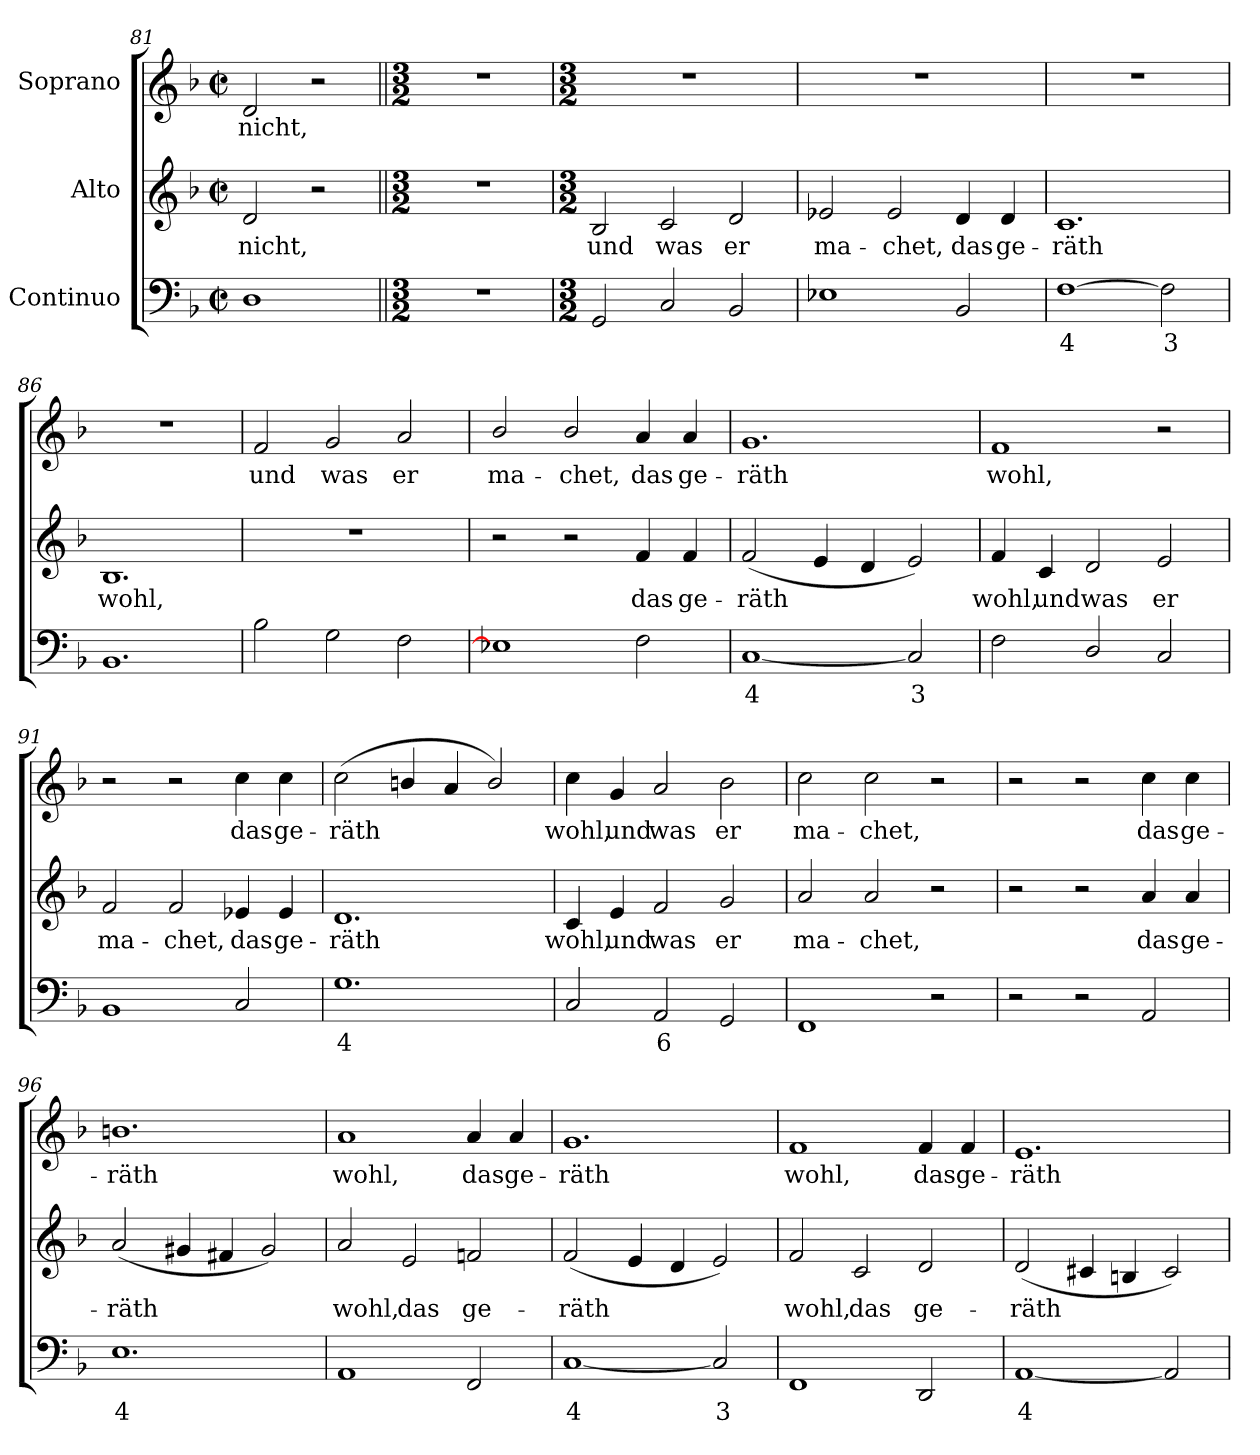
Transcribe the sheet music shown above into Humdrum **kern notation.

**kern	**text	**kern	**text	**kern	**text
*part3	*part3	*part2	*part2	*part1	*part1
*staff3	*staff3	*staff2	*staff2	*staff1	*staff1
*I"Continuo	*	*I"Alto	*	*I"Soprano	*
*clefF4	*	*clefG2	*	*clefG2	*
*k[b-]	*	*k[b-]	*	*k[b-]	*
*F:	*	*F:	*	*F:	*
*M2/2	*	*M2/2	*	*M2/2	*
*met(c|)	*	*met(c|)	*	*met(c|)	*
=81	=81	=81	=81	=81	=81
!	!	!	!LO:LY:b	!	!LO:LY:b
1D	.	2d	nicht,	2d	nicht,
.	.	2r	.	2r	.
=82||	=82||	=82||	=82||	=82||	=82||
*M3/2	*	*M3/2	*	*M3/2	*
1.r	.	1.r	.	1.r	.
!!LO:LB:g=z
=83	=83	=83	=83	=83	=83
*M3/2	*	*M3/2	*	*M3/2	*
!	!	!	!LO:LY:b	!LO:N:vis=1	!
2GG	.	2B-	und	1.r	.
!	!	!	!LO:LY:b	!	!
2C	.	2c	was	.	.
!	!	!	!LO:LY:b	!	!
2BB-	.	2d	er	.	.
=84	=84	=84	=84	=84	=84
!	!	!	!LO:LY:b	!LO:N:vis=1	!
1E-X	.	2e-X	ma-	1.r	.
!	!	!	!LO:LY:b	!	!
.	.	2e-	-chet,	.	.
!	!	!	!LO:LY:b	!	!
2BB-	.	4d	das	.	.
!	!	!	!LO:LY:b	!	!
.	.	4d	ge-	.	.
=85	=85	=85	=85	=85	=85
!	!LO:LY:b	!	!LO:LY:b	!LO:N:vis=1	!
[1F	4	1.c	-räth	1.r	.
!	!LO:LY:b	!	!	!	!
2F]	3	.	.	.	.
=86	=86	=86	=86	=86	=86
!	!	!	!LO:LY:b	!LO:N:vis=1	!
1.BB-	.	1.B-	wohl,	1.r	.
=87	=87	=87	=87	=87	=87
!	!	!LO:N:vis=1	!	!	!LO:LY:b
2B-	.	1.r	.	2f	und
!	!	!	!	!	!LO:LY:b
2G	.	.	.	2g	was
!	!	!	!	!	!LO:LY:b
2F	.	.	.	2a	er
=88	=88	=88	=88	=88	=88
!	!	!	!	!	!LO:LY:b
1E-X]	.	2r	.	2b-/	ma-
!	!	!	!	!	!LO:LY:b
.	.	2r	.	2b-/	-chet,
!	!	!	!LO:LY:b	!	!LO:LY:b
2F	.	4f	das	4a	das
!	!	!	!LO:LY:b	!	!LO:LY:b
.	.	4f	ge-	4a	ge-
=89	=89	=89	=89	=89	=89
!	!LO:LY:b	!	!LO:LY:b	!	!LO:LY:b
[1C	4	(<2f	-räth	1.g	-räth
.	.	4e	.	.	.
.	.	4d	.	.	.
!	!LO:LY:b	!	!	!	!
2C]	3	2e)	.	.	.
=90	=90	=90	=90	=90	=90
!	!	!	!LO:LY:b	!	!LO:LY:b
2F	.	4f	wohl,	1f	wohl,
!	!	!	!LO:LY:b	!	!
.	.	4c	und	.	.
!	!	!	!LO:LY:b	!	!
2D/	.	2d	was	.	.
!	!	!	!LO:LY:b	!	!
2C	.	2e	er	2r	.
!!LO:LB:g=z
=91	=91	=91	=91	=91	=91
!	!	!	!LO:LY:b	!	!
1BB-	.	2f	ma-	2r	.
!	!	!	!LO:LY:b	!	!
.	.	2f	-chet,	2r	.
!	!	!	!LO:LY:b	!	!LO:LY:b
2C	.	4e-X	das	4cc	das
!	!	!	!LO:LY:b	!	!LO:LY:b
.	.	4e-	ge-	4cc	ge-
=92	=92	=92	=92	=92	=92
!	!LO:LY:b	!	!LO:LY:b	!	!LO:LY:b
1.G	4	1.d	-räth	(<2cc	-räth
.	.	.	.	4bn/	.
.	.	.	.	4a	.
.	.	.	.	2b/)	.
=93	=93	=93	=93	=93	=93
!	!	!	!LO:LY:b	!	!LO:LY:b
2C	.	4c	wohl,	4cc	wohl,
!	!	!	!LO:LY:b	!	!LO:LY:b
.	.	4e	und	4g	und
!	!LO:LY:b	!	!LO:LY:b	!	!LO:LY:b
2AA	6	2f	was	2a	was
!	!	!	!LO:LY:b	!	!LO:LY:b
2GG	.	2g	er	2b-	er
=94	=94	=94	=94	=94	=94
!	!	!	!LO:LY:b	!	!LO:LY:b
1FF	.	2a	ma-	2cc	ma-
!	!	!	!LO:LY:b	!	!LO:LY:b
.	.	2a	-chet,	2cc	-chet,
2r	.	2r	.	2r	.
=95	=95	=95	=95	=95	=95
2r	.	2r	.	2r	.
2r	.	2r	.	2r	.
!	!	!	!LO:LY:b	!	!LO:LY:b
2AA	.	4a	das	4cc	das
!	!	!	!LO:LY:b	!	!LO:LY:b
.	.	4a	ge-	4cc	ge-
=96	=96	=96	=96	=96	=96
!	!LO:LY:b	!	!LO:LY:b	!	!LO:LY:b
1.E	4	(<2a	-räth	1.bn	-räth
.	.	4g#X	.	.	.
.	.	4f#X	.	.	.
.	.	2g#)	.	.	.
=97	=97	=97	=97	=97	=97
!	!	!	!LO:LY:b	!	!LO:LY:b
1AA	.	2a	wohl,	1a	wohl,
!	!	!	!LO:LY:b	!	!
.	.	2e	das	.	.
!	!	!	!LO:LY:b	!	!LO:LY:b
2FF	.	2fn	ge-	4a	das
!	!	!	!	!	!LO:LY:b
.	.	.	.	4a	ge-
!!LO:LB:g=z
=98	=98	=98	=98	=98	=98
!	!LO:LY:b	!	!LO:LY:b	!	!LO:LY:b
[1C	4	(<2f	-räth	1.g	-räth
.	.	4e	.	.	.
.	.	4d	.	.	.
!	!LO:LY:b	!	!	!	!
2C]	3	2e)	.	.	.
=99	=99	=99	=99	=99	=99
!	!	!	!LO:LY:b	!	!LO:LY:b
1FF	.	2f	wohl,	1f	wohl,
!	!	!	!LO:LY:b	!	!
.	.	2c	das	.	.
!	!	!	!LO:LY:b	!	!LO:LY:b
2DD	.	2d	ge-	4f	das
!	!	!	!	!	!LO:LY:b
.	.	.	.	4f	ge-
=100	=100	=100	=100	=100	=100
!	!LO:LY:b	!	!LO:LY:b	!	!LO:LY:b
[1AA	4	(<2d	-räth	1.e	-räth
.	.	4c#X	.	.	.
.	.	4Bn	.	.	.
2AA]	.	2c#)	.	.	.
=	=	=	=	=	=
*-	*-	*-	*-	*-	*-
